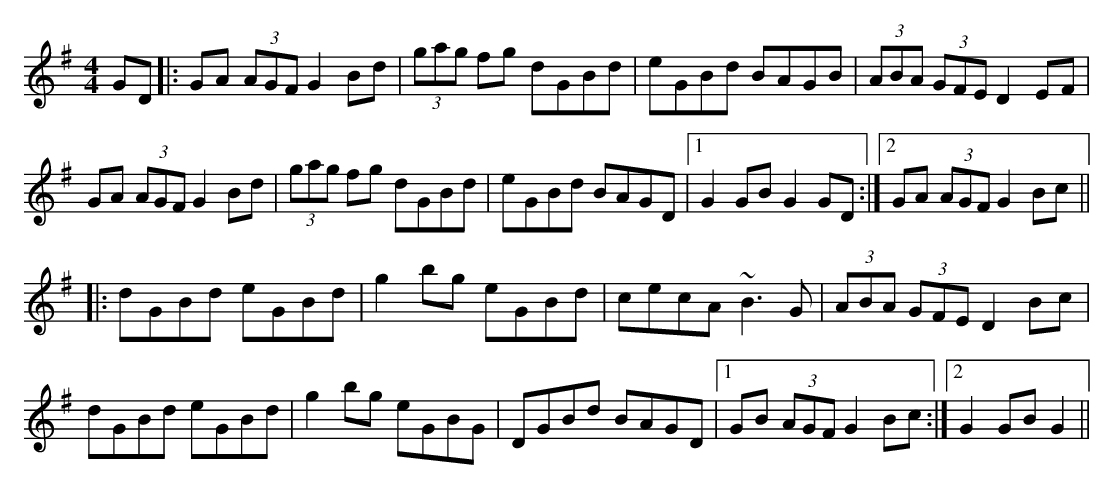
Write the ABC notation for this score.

X:1
M:4/4
K:G
GD|:GA (3AGF G2Bd|(3gag fg dGBd|eGBd BAGB|(3ABA (3GFE D2EF|
GA (3AGF G2Bd|(3gag fg dGBd|eGBd BAGD|1 G2GB G2GD:|2 GA (3AGF G2Bc||
|:dGBd eGBd|g2bg eGBd|cecA ~B3G|(3ABA (3GFE D2Bc|
dGBd eGBd|g2bg eGBG|DGBd BAGD|1 GB (3AGF G2Bc:|2 G2GB G2||
